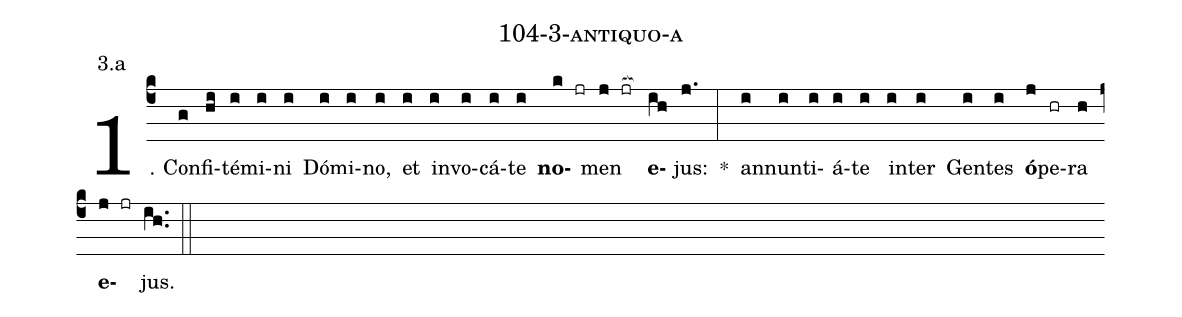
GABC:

name: 104-3-antiquo-a;
annotation: 3.a;
%%
(c4)1. Con(g)fi(hi)té(i)mi(i)ni(i) Dó(i)mi(i)no,(i) et(i) in(i)vo(i)cá(i)te(i) <b>no</b>(k jr)men(j jr[ocb:1{]) <b>e</b>(ih[ocb:0}])jus:(j.) *(:) an(i)nun(i)ti(i)á(i)te(i) in(i)ter(i) Gen(i)tes(i) <b>ó</b>(j)pe(hr)ra(h) <b>e</b>(j jr)jus.(ih..) (::)
